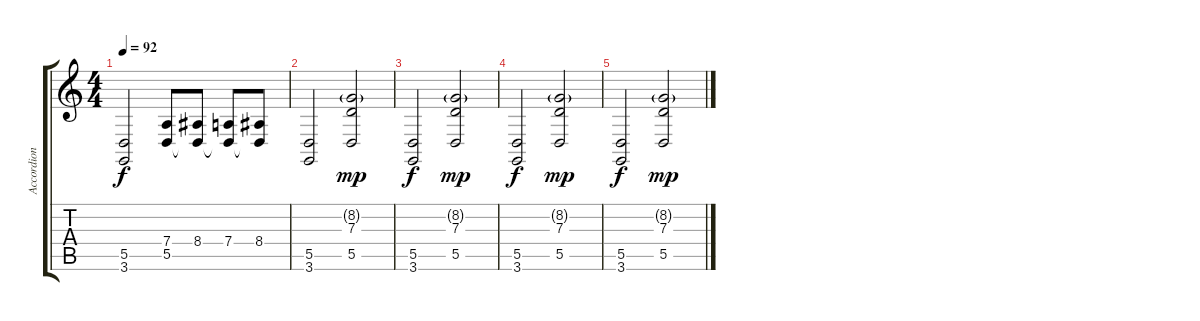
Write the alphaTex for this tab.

\track ("Accordion" "Accordion") {instrument accordion}
\staff {score tabs}
\tuning (E4 B3 G3 D3 A2 E2) {hide}
\ts (4 4)
\tempo 92
\clef g2
\ks c
(5.5 3.6).2{dy f} (7.4 5.5).8 (8.4 5.5{t}).8 (7.4 5.5{t}).8 (8.4 5.5{t}).8 |
(5.5 3.6).2 (8.2{g} 7.3 5.5).2{dy mp} |
(5.5 3.6).2{dy f} (8.2{g} 7.3 5.5).2{dy mp} |
(5.5 3.6).2{dy f} (8.2{g} 7.3 5.5).2{dy mp} |
(5.5 3.6).2{dy f} (8.2{g} 7.3 5.5).2{dy mp}
